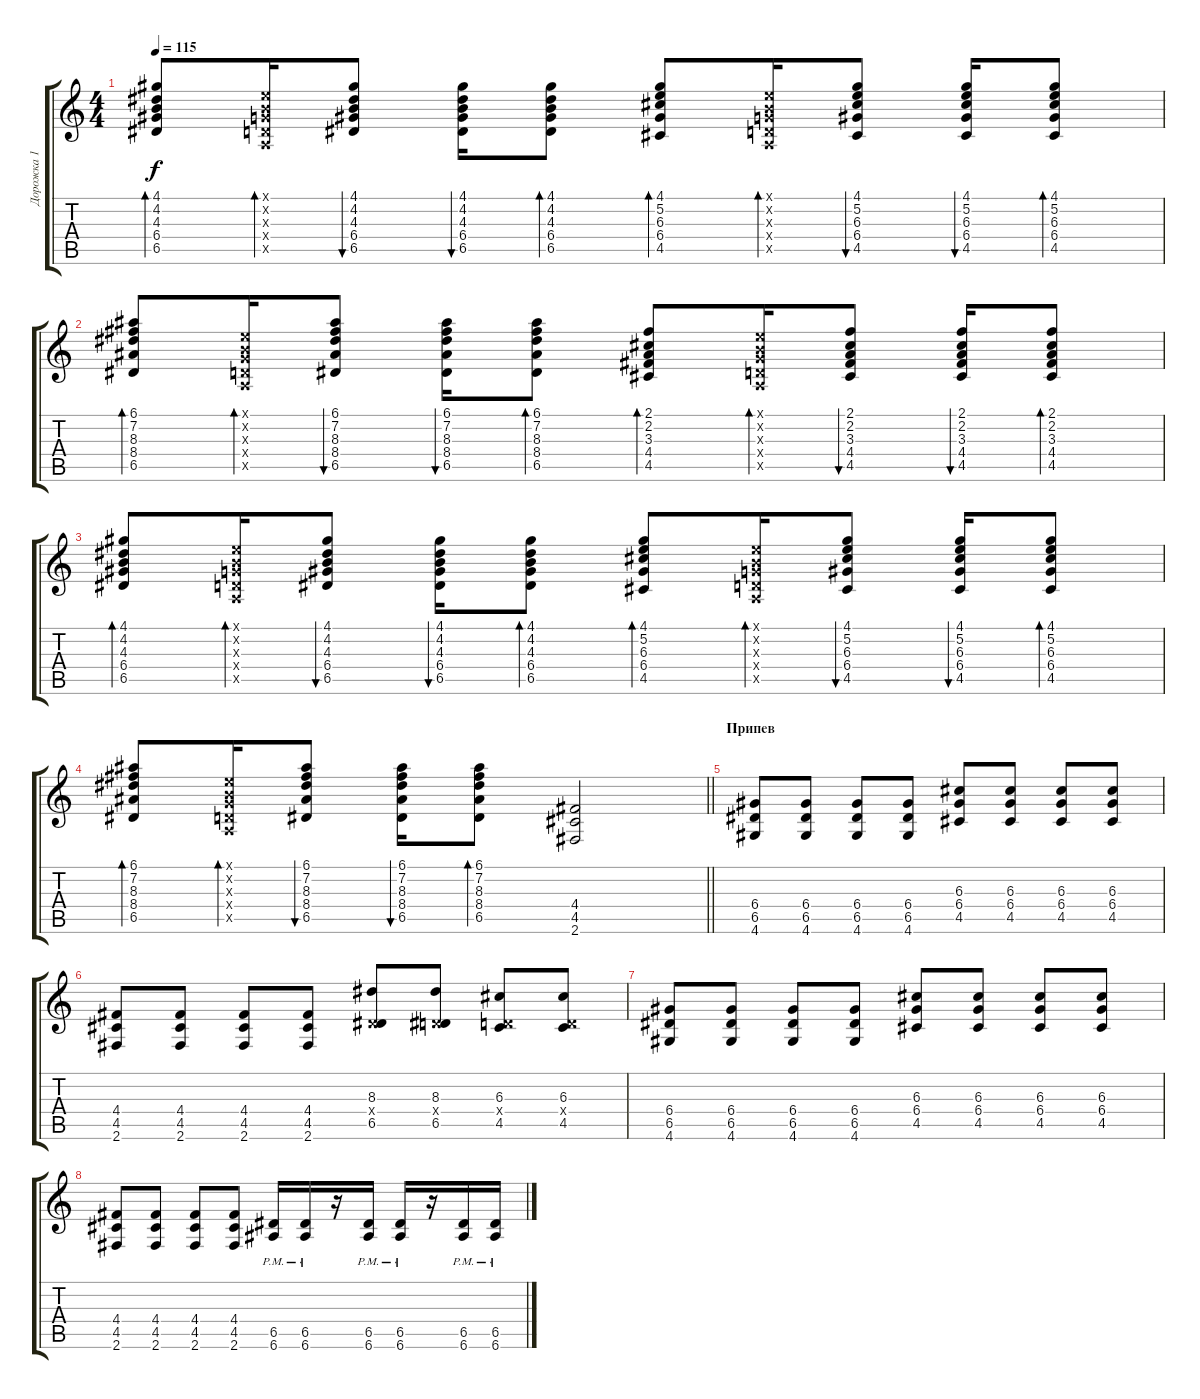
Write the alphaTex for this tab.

\track ("Дорожка 1" "Дорожка 1") {instrument electricguitarclean}
\staff {score tabs}
\tuning (E4 B3 G3 D3 A2 E2) {hide}
\ts (4 4)
\tempo 115
\clef g2
\ks c
(4.1 4.2 4.3 6.4 6.5).8{bd 30 dy f} (0.1{x} 0.2{x} 0.3{x} 0.4{x} 0.5{x}).16{bd 30} (4.1 4.2 4.3 6.4 6.5).8{bu 30} (4.1 4.2 4.3 6.4 6.5).16{bu 30} (4.1 4.2 4.3 6.4 6.5).8{bd 30} (4.1 5.2 6.3 6.4 4.5).8{bd 30} (0.1{x} 0.2{x} 0.3{x} 0.4{x} 0.5{x}).16{bd 30} (4.1 5.2 6.3 6.4 4.5).8{bu 30} (4.1 5.2 6.3 6.4 4.5).16{bu 30} (4.1 5.2 6.3 6.4 4.5).8{bd 30} |
(6.1 7.2 8.3 8.4 6.5).8{bd 30} (0.1{x} 0.2{x} 0.3{x} 0.4{x} 0.5{x}).16{bd 30} (6.1 7.2 8.3 8.4 6.5).8{bu 30} (6.1 7.2 8.3 8.4 6.5).16{bu 30} (6.1 7.2 8.3 8.4 6.5).8{bd 30} (2.1 2.2 3.3 4.4 4.5).8{bd 30} (0.1{x} 0.2{x} 0.3{x} 0.4{x} 0.5{x}).16{bd 30} (2.1 2.2 3.3 4.4 4.5).8{bu 30} (2.1 2.2 3.3 4.4 4.5).16{bu 30} (2.1 2.2 3.3 4.4 4.5).8{bd 30} |
(4.1 4.2 4.3 6.4 6.5).8{bd 30} (0.1{x} 0.2{x} 0.3{x} 0.4{x} 0.5{x}).16{bd 30} (4.1 4.2 4.3 6.4 6.5).8{bu 30} (4.1 4.2 4.3 6.4 6.5).16{bu 30} (4.1 4.2 4.3 6.4 6.5).8{bd 30} (4.1 5.2 6.3 6.4 4.5).8{bd 30} (0.1{x} 0.2{x} 0.3{x} 0.4{x} 0.5{x}).16{bd 30} (4.1 5.2 6.3 6.4 4.5).8{bu 30} (4.1 5.2 6.3 6.4 4.5).16{bu 30} (4.1 5.2 6.3 6.4 4.5).8{bd 30} |
\barLineRight lightlight
(6.1 7.2 8.3 8.4 6.5).8{bd 30} (0.1{x} 0.2{x} 0.3{x} 0.4{x} 0.5{x}).16{bd 30} (6.1 7.2 8.3 8.4 6.5).8{bu 30} (6.1 7.2 8.3 8.4 6.5).16{bu 30} (6.1 7.2 8.3 8.4 6.5).8{bd 30} (4.4 4.5 2.6).2{instrument distortionguitar} |
\section ("" "Припев")
(6.4 6.5 4.6).8 (6.4 6.5 4.6).8 (6.4 6.5 4.6).8 (6.4 6.5 4.6).8 (6.3 6.4 4.5).8 (6.3 6.4 4.5).8 (6.3 6.4 4.5).8 (6.3 6.4 4.5).8 |
(4.4 4.5 2.6).8 (4.4 4.5 2.6).8 (4.4 4.5 2.6).8 (4.4 4.5 2.6).8 (8.3 0.4{x} 6.5).8 (8.3 0.4{x} 6.5).8 (6.3 0.4{x} 4.5).8 (6.3 0.4{x} 4.5).8 |
(6.4 6.5 4.6).8 (6.4 6.5 4.6).8 (6.4 6.5 4.6).8 (6.4 6.5 4.6).8 (6.3 6.4 4.5).8 (6.3 6.4 4.5).8 (6.3 6.4 4.5).8 (6.3 6.4 4.5).8 |
(4.4 4.5 2.6).8 (4.4 4.5 2.6).8 (4.4 4.5 2.6).8 (4.4 4.5 2.6).8 (6.5{pm} 6.6{pm}).16 (6.5{pm} 6.6{pm}).16 r.16 (6.5{pm} 6.6{pm}).16 (6.5{pm} 6.6{pm}).16 r.16 (6.5{pm} 6.6{pm}).16 (6.5{pm} 6.6{pm}).16
